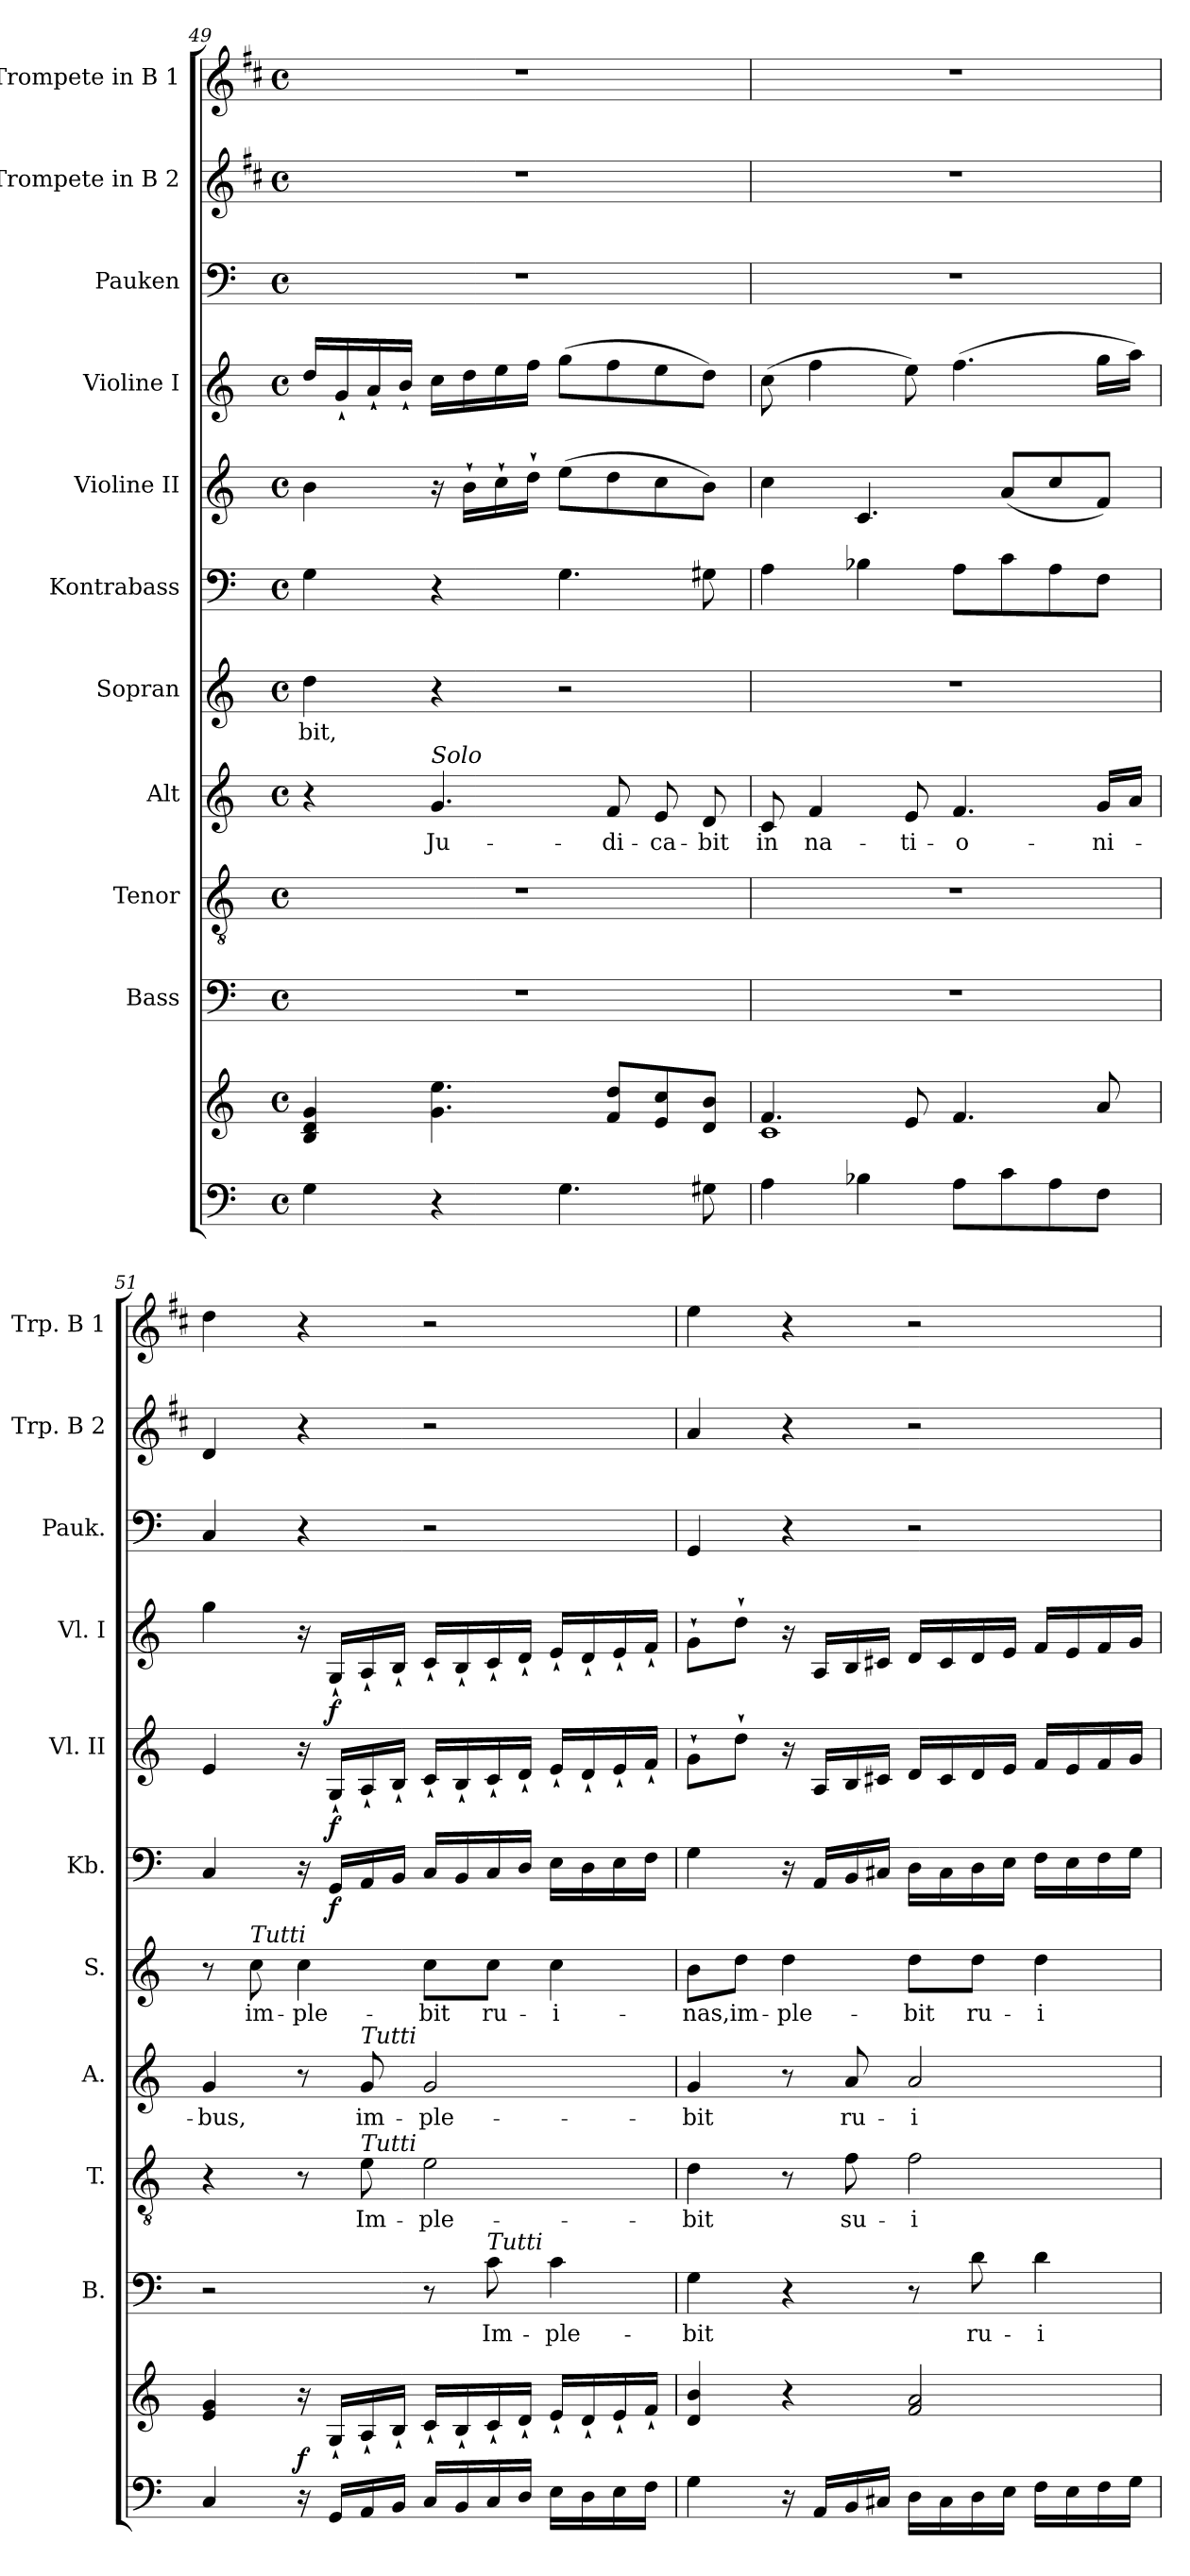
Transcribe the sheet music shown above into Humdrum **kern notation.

**kern	**kern	**dynam	**kern	**text	**kern	**text	**kern	**text	**kern	**text	**kern	**dynam	**kern	**dynam	**kern	**dynam	**kern	**kern	**kern
*part11	*part11	*part11	*part10	*part10	*part9	*part9	*part8	*part8	*part7	*part7	*part6	*part6	*part5	*part5	*part4	*part4	*part3	*part2	*part1
*staff12	*staff11	*staff11/12	*staff10	*staff10	*staff9	*staff9	*staff8	*staff8	*staff7	*staff7	*staff6	*staff6	*staff5	*staff5	*staff4	*staff4	*staff3	*staff2	*staff1
*	*	*	*I"Bass	*	*I"Tenor	*	*I"Alt	*	*I"Sopran	*	*I"Kontrabass	*	*I"Violine II	*	*I"Violine I	*	*I"Pauken	*I"Trompete in B 2	*I"Trompete in B 1
*	*	*	*I'B.	*	*I'T.	*	*I'A.	*	*I'S.	*	*I'Kb.	*	*I'Vl. II	*	*I'Vl. I	*	*I'Pauk.	*I'Trp. B 2	*I'Trp. B 1
!!LO:PB:g=z
*clefF4	*clefG2	*	*clefF4	*	*clefGv2	*	*clefG2	*	*clefG2	*	*clefF4	*	*clefG2	*	*clefG2	*	*clefF4	*clefG2	*clefG2
*	*	*	*	*	*	*	*	*	*	*	*ITrd7c12	*	*	*	*	*	*	*ITrd1c2	*ITrd1c2
*k[]	*k[]	*	*k[]	*	*k[]	*	*k[]	*	*k[]	*	*k[]	*	*k[]	*	*k[]	*	*k[]	*k[]	*k[]
*C:	*C:	*	*C:	*	*C:	*	*C:	*	*C:	*	*C:	*	*C:	*	*C:	*	*C:	*C:	*C:
*M4/4	*M4/4	*	*M4/4	*	*M4/4	*	*M4/4	*	*M4/4	*	*M4/4	*	*M4/4	*	*M4/4	*	*M4/4	*M4/4	*M4/4
*met(c)	*met(c)	*	*met(c)	*	*met(c)	*	*met(c)	*	*met(c)	*	*met(c)	*	*met(c)	*	*met(c)	*	*met(c)	*met(c)	*met(c)
=49	=49	=49	=49	=49	=49	=49	=49	=49	=49	=49	=49	=49	=49	=49	=49	=49	=49	=49	=49
!	!	!	!	!	!	!	!	!	!	!LO:LY:b	!	!	!	!	!	!	!	!	!
4G\	4B/ 4d/ 4g/	.	1r	.	1r	.	4r	.	4dd\	-bit,	4GG\	.	4b\	.	16dd/LL	.	1r	1r	1r
.	.	.	.	.	.	.	.	.	.	.	.	.	.	.	16g`</	.	.	.	.
.	.	.	.	.	.	.	.	.	.	.	.	.	.	.	16a`</	.	.	.	.
.	.	.	.	.	.	.	.	.	.	.	.	.	.	.	16b`</JJ	.	.	.	.
!	!	!	!	!	!	!	!LO:TX:a:i:t=Solo	!	!	!	!	!	!	!	!	!	!	!	!
!	!	!	!	!	!	!	!	!LO:LY:b	!	!	!	!	!	!	!	!	!	!	!
4r	4.g\ 4.ee\	.	.	.	.	.	4.g/	Ju-	4r	.	4r	.	16r	.	16cc\LL	.	.	.	.
.	.	.	.	.	.	.	.	.	.	.	.	.	16b`>\LL	.	16dd\	.	.	.	.
.	.	.	.	.	.	.	.	.	.	.	.	.	16cc`>\	.	16ee\	.	.	.	.
.	.	.	.	.	.	.	.	.	.	.	.	.	16dd`>\JJ	.	16ff\JJ	.	.	.	.
4.G\	.	.	.	.	.	.	.	.	2r	.	4.GG\	.	(>8ee\L	.	(>8gg\L	.	.	.	.
!	!	!	!	!	!	!	!	!LO:LY:b	!	!	!	!	!	!	!	!	!	!	!
.	8f/ 8dd/L	.	.	.	.	.	8f/	-di-	.	.	.	.	8dd\	.	8ff\	.	.	.	.
!	!	!	!	!	!	!	!	!LO:LY:b	!	!	!	!	!	!	!	!	!	!	!
.	8e/ 8cc/	.	.	.	.	.	8e/	-ca-	.	.	.	.	8cc\	.	8ee\	.	.	.	.
!	!	!	!	!	!	!	!	!LO:LY:b	!	!	!	!	!	!	!	!	!	!	!
8G#X\	8d/ 8b/J	.	.	.	.	.	8d/	-bit	.	.	8GG#X\	.	8b\J)	.	8dd\J)	.	.	.	.
=50	=50	=50	=50	=50	=50	=50	=50	=50	=50	=50	=50	=50	=50	=50	=50	=50	=50	=50	=50
*	*^	*	*	*	*	*	*	*	*	*	*	*	*	*	*	*	*	*	*
!	!	!	!	!	!	!	!	!	!LO:LY:b	!	!	!	!	!	!	!	!	!	!	!
4A\	4.f/	1c	.	1r	.	1r	.	8c/	in	1r	.	4AA\	.	4cc\	.	(>8cc\	.	1r	1r	1r
!	!	!	!	!	!	!	!	!	!LO:LY:b	!	!	!	!	!	!	!	!	!	!	!
.	.	.	.	.	.	.	.	4f/	na-	.	.	.	.	.	.	4ff\	.	.	.	.
4B-X\	.	.	.	.	.	.	.	.	.	.	.	4BB-X\	.	4.c/	.	.	.	.	.	.
!	!	!	!	!	!	!	!	!	!LO:LY:b	!	!	!	!	!	!	!	!	!	!	!
.	8e/	.	.	.	.	.	.	8e/	-ti-	.	.	.	.	.	.	8ee\)	.	.	.	.
!	!	!	!	!	!	!	!	!	!LO:LY:b	!	!	!	!	!	!	!	!	!	!	!
8A\L	4.f/	.	.	.	.	.	.	4.f/	-o-	.	.	8AA\L	.	.	.	(>4.ff\	.	.	.	.
8c\	.	.	.	.	.	.	.	.	.	.	.	8C\	.	(<8a/L	.	.	.	.	.	.
8A\	.	.	.	.	.	.	.	.	.	.	.	8AA\	.	8cc/	.	.	.	.	.	.
!	!	!	!	!	!	!	!	!	!LO:LY:b	!	!	!	!	!	!	!	!	!	!	!
8F\J	8a/	.	.	.	.	.	.	16g/LL	-ni-	.	.	8FF\J	.	8f/J)	.	16gg\LL	.	.	.	.
.	.	.	.	.	.	.	.	16a/JJ	.	.	.	.	.	.	.	16aa\JJ)	.	.	.	.
*	*v	*v	*	*	*	*	*	*	*	*	*	*	*	*	*	*	*	*	*	*
=51	=51	=51	=51	=51	=51	=51	=51	=51	=51	=51	=51	=51	=51	=51	=51	=51	=51	=51	=51
!	!	!	!	!	!	!	!	!LO:LY:b	!	!	!	!	!	!	!	!	!	!	!
4C/	4e/ 4g/	.	2r	.	4r	.	4g/	-bus,	8r	.	4CC/	.	4e/	.	4gg\	.	4C/	4c/	4cc\
!	!	!	!	!	!	!	!	!	!LO:TX:a:i:t=Tutti	!	!	!	!	!	!	!	!	!	!
!	!	!	!	!	!	!	!	!	!	!LO:LY:b	!	!	!	!	!	!	!	!	!
.	.	.	.	.	.	.	.	.	8cc\	im-	.	.	.	.	.	.	.	.	.
!	!	!LO:DY:a=2	!	!	!	!	!	!	!	!LO:LY:b	!	!	!	!	!	!	!	!	!
16r	16r	f	.	.	8r	.	8r	.	4cc\	-ple-	16r	.	16r	.	16r	.	4r	4r	4r
!	!	!	!	!	!	!	!	!	!	!	!	!LO:DY:b	!	!LO:DY:b	!	!LO:DY:b	!	!	!
16GG/LL	16G`</LL	.	.	.	.	.	.	.	.	.	16GGG/LL	f	16G`</LL	f	16G`</LL	f	.	.	.
!	!	!	!	!	!	!	!LO:TX:a:i:t=Tutti	!	!	!	!	!	!	!	!	!	!	!	!
!	!	!	!	!	!LO:TX:a:i:t=Tutti	!	!	!	!	!	!	!	!	!	!	!	!	!	!
!	!	!	!	!	!	!LO:LY:b	!	!LO:LY:b	!	!	!	!	!	!	!	!	!	!	!
16AA/	16A`</	.	.	.	8e\	Im-	8g/	im-	.	.	16AAA/	.	16A`</	.	16A`</	.	.	.	.
16BB/JJ	16B`</JJ	.	.	.	.	.	.	.	.	.	16BBB/JJ	.	16B`</JJ	.	16B`</JJ	.	.	.	.
!	!	!	!	!	!	!LO:LY:b	!	!LO:LY:b	!	!LO:LY:b	!	!	!	!	!	!	!	!	!
16C/LL	16c`</LL	.	8r	.	2e\	-ple-	2g/	-ple-	8cc\L	-bit	16CC/LL	.	16c`</LL	.	16c`</LL	.	2r	2r	2r
16BB/	16B`</	.	.	.	.	.	.	.	.	.	16BBB/	.	16B`</	.	16B`</	.	.	.	.
!	!	!	!LO:TX:a:i:t=Tutti	!	!	!	!	!	!	!	!	!	!	!	!	!	!	!	!
!	!	!	!	!LO:LY:b	!	!	!	!	!	!LO:LY:b	!	!	!	!	!	!	!	!	!
16C/	16c`</	.	8c\	Im-	.	.	.	.	8cc\J	ru-	16CC/	.	16c`</	.	16c`</	.	.	.	.
16D/JJ	16d`</JJ	.	.	.	.	.	.	.	.	.	16DD/JJ	.	16d`</JJ	.	16d`</JJ	.	.	.	.
!	!	!	!	!LO:LY:b	!	!	!	!	!	!LO:LY:b	!	!	!	!	!	!	!	!	!
16E\LL	16e`</LL	.	4c\	-ple-	.	.	.	.	4cc\	-i-	16EE\LL	.	16e`</LL	.	16e`</LL	.	.	.	.
16D\	16d`</	.	.	.	.	.	.	.	.	.	16DD\	.	16d`</	.	16d`</	.	.	.	.
16E\	16e`</	.	.	.	.	.	.	.	.	.	16EE\	.	16e`</	.	16e`</	.	.	.	.
16F\JJ	16f`</JJ	.	.	.	.	.	.	.	.	.	16FF\JJ	.	16f`</JJ	.	16f`</JJ	.	.	.	.
!!LO:PB:g=z
=52	=52	=52	=52	=52	=52	=52	=52	=52	=52	=52	=52	=52	=52	=52	=52	=52	=52	=52	=52
!	!	!	!	!LO:LY:b	!	!LO:LY:b	!	!LO:LY:b	!	!LO:LY:b	!	!	!	!	!	!	!	!	!
4G\	4d/ 4b/	.	4G\	-bit	4d\	-bit	4g/	-bit	8b\L	-nas,	4GG\	.	8g`>\L	.	8g`>\L	.	4GG/	4g/	4dd\
!	!	!	!	!	!	!	!	!	!	!LO:LY:b	!	!	!	!	!	!	!	!	!
.	.	.	.	.	.	.	.	.	8dd\J	im-	.	.	8dd`>\J	.	8dd`>\J	.	.	.	.
!	!	!	!	!	!	!	!	!	!	!LO:LY:b	!	!	!	!	!	!	!	!	!
16r	4r	.	4r	.	8r	.	8r	.	4dd\	-ple-	16r	.	16r	.	16r	.	4r	4r	4r
16AA/LL	.	.	.	.	.	.	.	.	.	.	16AAA/LL	.	16A/LL	.	16A/LL	.	.	.	.
!	!	!	!	!	!	!LO:LY:b	!	!LO:LY:b	!	!	!	!	!	!	!	!	!	!	!
16BB/	.	.	.	.	8f\	su-	8a/	ru-	.	.	16BBB/	.	16B/	.	16B/	.	.	.	.
16C#X/JJ	.	.	.	.	.	.	.	.	.	.	16CC#X/JJ	.	16c#X/JJ	.	16c#X/JJ	.	.	.	.
!	!	!	!	!	!	!LO:LY:b	!	!LO:LY:b	!	!LO:LY:b	!	!	!	!	!	!	!	!	!
16D\LL	2f/ 2a/	.	8r	.	2f\	-i-	2a/	-i-	8dd\L	-bit	16DD\LL	.	16d/LL	.	16d/LL	.	2r	2r	2r
16C#\	.	.	.	.	.	.	.	.	.	.	16CC#\	.	16c#/	.	16c#/	.	.	.	.
!	!	!	!	!LO:LY:b	!	!	!	!	!	!LO:LY:b	!	!	!	!	!	!	!	!	!
16D\	.	.	8d\	ru-	.	.	.	.	8dd\J	ru-	16DD\	.	16d/	.	16d/	.	.	.	.
16E\JJ	.	.	.	.	.	.	.	.	.	.	16EE\JJ	.	16e/JJ	.	16e/JJ	.	.	.	.
!	!	!	!	!LO:LY:b	!	!	!	!	!	!LO:LY:b	!	!	!	!	!	!	!	!	!
16F\LL	.	.	4d\	-i-	.	.	.	.	4dd\	-i-	16FF\LL	.	16f/LL	.	16f/LL	.	.	.	.
16E\	.	.	.	.	.	.	.	.	.	.	16EE\	.	16e/	.	16e/	.	.	.	.
16F\	.	.	.	.	.	.	.	.	.	.	16FF\	.	16f/	.	16f/	.	.	.	.
16G\JJ	.	.	.	.	.	.	.	.	.	.	16GG\JJ	.	16g/JJ	.	16g/JJ	.	.	.	.
=	=	=	=	=	=	=	=	=	=	=	=	=	=	=	=	=	=	=	=
*-	*-	*-	*-	*-	*-	*-	*-	*-	*-	*-	*-	*-	*-	*-	*-	*-	*-	*-	*-
